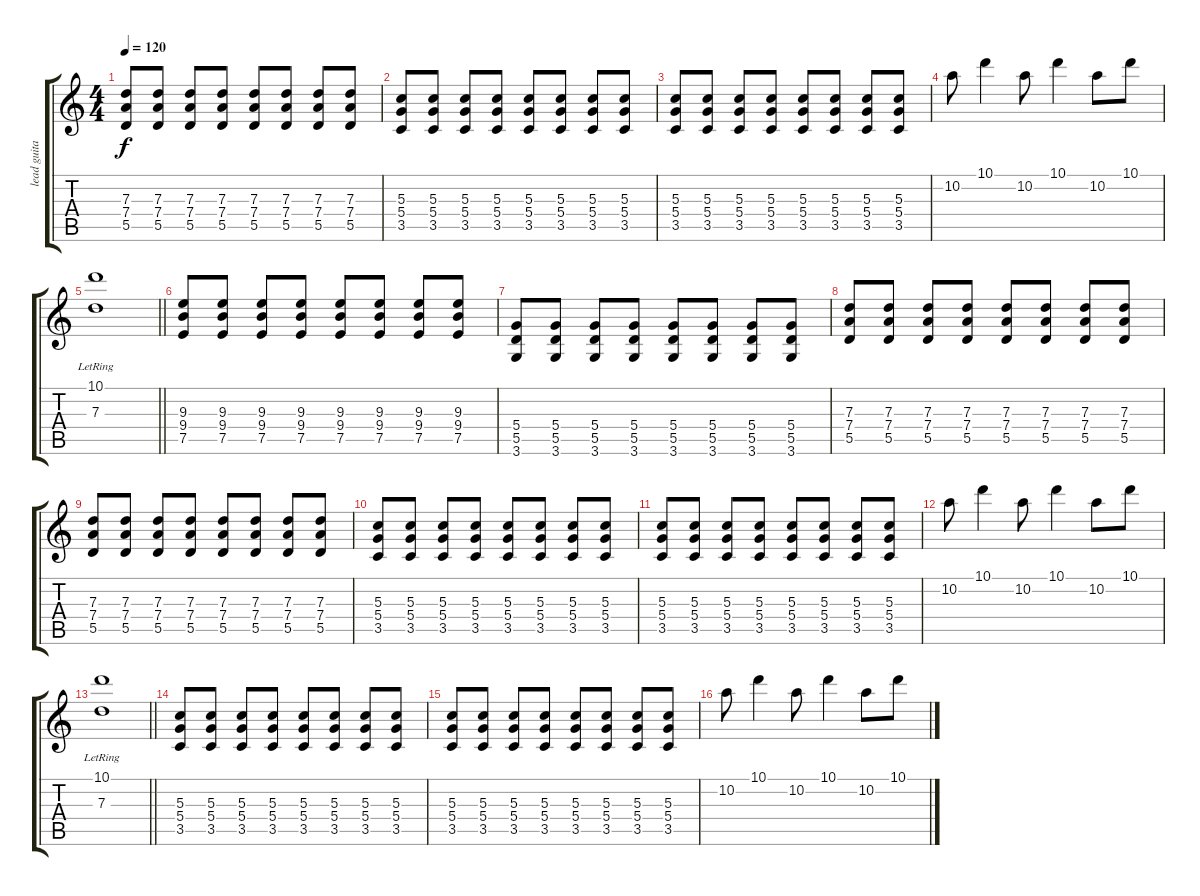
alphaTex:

\track ("lead guitar (Lukman)" "lead guita") {instrument distortionguitar}
\staff {score tabs}
\tuning (E4 B3 G3 D3 A2 E2) {hide}
\ts (4 4)
\tempo 120
\clef g2
\ks c
(7.3 7.4 5.5).8{dy f} (7.3 7.4 5.5).8 (7.3 7.4 5.5).8 (7.3 7.4 5.5).8 (7.3 7.4 5.5).8 (7.3 7.4 5.5).8 (7.3 7.4 5.5).8 (7.3 7.4 5.5).8 |
(5.3 5.4 3.5).8 (5.3 5.4 3.5).8 (5.3 5.4 3.5).8 (5.3 5.4 3.5).8 (5.3 5.4 3.5).8 (5.3 5.4 3.5).8 (5.3 5.4 3.5).8 (5.3 5.4 3.5).8 |
(5.3 5.4 3.5).8 (5.3 5.4 3.5).8 (5.3 5.4 3.5).8 (5.3 5.4 3.5).8 (5.3 5.4 3.5).8 (5.3 5.4 3.5).8 (5.3 5.4 3.5).8 (5.3 5.4 3.5).8 |
10.2.8 10.1.4 10.2.8 10.1.4 10.2.8 10.1.8 |
\barLineRight lightlight
(10.1 7.3{lr}).1 |
(9.3 9.4 7.5).8 (9.3 9.4 7.5).8 (9.3 9.4 7.5).8 (9.3 9.4 7.5).8 (9.3 9.4 7.5).8 (9.3 9.4 7.5).8 (9.3 9.4 7.5).8 (9.3 9.4 7.5).8 |
(5.4 5.5 3.6).8 (5.4 5.5 3.6).8 (5.4 5.5 3.6).8 (5.4 5.5 3.6).8 (5.4 5.5 3.6).8 (5.4 5.5 3.6).8 (5.4 5.5 3.6).8 (5.4 5.5 3.6).8 |
(7.3 7.4 5.5).8 (7.3 7.4 5.5).8 (7.3 7.4 5.5).8 (7.3 7.4 5.5).8 (7.3 7.4 5.5).8 (7.3 7.4 5.5).8 (7.3 7.4 5.5).8 (7.3 7.4 5.5).8 |
(7.3 7.4 5.5).8 (7.3 7.4 5.5).8 (7.3 7.4 5.5).8 (7.3 7.4 5.5).8 (7.3 7.4 5.5).8 (7.3 7.4 5.5).8 (7.3 7.4 5.5).8 (7.3 7.4 5.5).8 |
(5.3 5.4 3.5).8 (5.3 5.4 3.5).8 (5.3 5.4 3.5).8 (5.3 5.4 3.5).8 (5.3 5.4 3.5).8 (5.3 5.4 3.5).8 (5.3 5.4 3.5).8 (5.3 5.4 3.5).8 |
(5.3 5.4 3.5).8 (5.3 5.4 3.5).8 (5.3 5.4 3.5).8 (5.3 5.4 3.5).8 (5.3 5.4 3.5).8 (5.3 5.4 3.5).8 (5.3 5.4 3.5).8 (5.3 5.4 3.5).8 |
10.2.8 10.1.4 10.2.8 10.1.4 10.2.8 10.1.8 |
\barLineRight lightlight
(10.1 7.3{lr}).1 |
(5.3 5.4 3.5).8 (5.3 5.4 3.5).8 (5.3 5.4 3.5).8 (5.3 5.4 3.5).8 (5.3 5.4 3.5).8 (5.3 5.4 3.5).8 (5.3 5.4 3.5).8 (5.3 5.4 3.5).8 |
(5.3 5.4 3.5).8 (5.3 5.4 3.5).8 (5.3 5.4 3.5).8 (5.3 5.4 3.5).8 (5.3 5.4 3.5).8 (5.3 5.4 3.5).8 (5.3 5.4 3.5).8 (5.3 5.4 3.5).8 |
10.2.8 10.1.4 10.2.8 10.1.4 10.2.8 10.1.8
